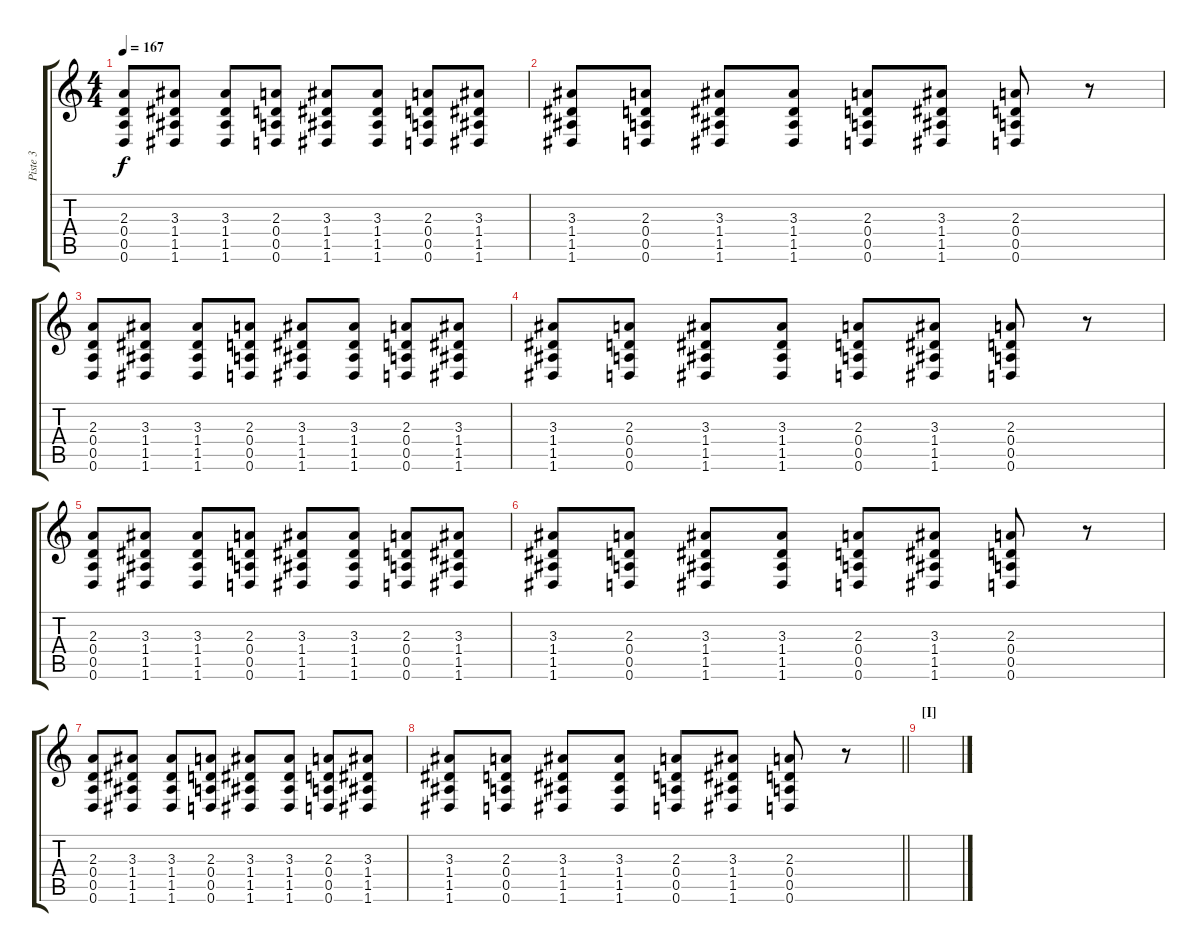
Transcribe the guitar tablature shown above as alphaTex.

\track ("Piste 3" "Piste 3") {instrument distortionguitar}
\staff {score tabs}
\tuning (E4 B3 G3 D3 A2 D2) {hide}
\ts (4 4)
\tempo 167
\clef g2
\ks c
(2.3 0.4 0.5 0.6).8{dy f} (3.3 1.4 1.5 1.6).8 (3.3 1.4 1.5 1.6).8 (2.3 0.4 0.5 0.6).8 (3.3 1.4 1.5 1.6).8 (3.3 1.4 1.5 1.6).8 (2.3 0.4 0.5 0.6).8 (3.3 1.4 1.5 1.6).8 |
(3.3 1.4 1.5 1.6).8 (2.3 0.4 0.5 0.6).8 (3.3 1.4 1.5 1.6).8 (3.3 1.4 1.5 1.6).8 (2.3 0.4 0.5 0.6).8 (3.3 1.4 1.5 1.6).8 (2.3 0.4 0.5 0.6).8 r.8 |
(2.3 0.4 0.5 0.6).8 (3.3 1.4 1.5 1.6).8 (3.3 1.4 1.5 1.6).8 (2.3 0.4 0.5 0.6).8 (3.3 1.4 1.5 1.6).8 (3.3 1.4 1.5 1.6).8 (2.3 0.4 0.5 0.6).8 (3.3 1.4 1.5 1.6).8 |
(3.3 1.4 1.5 1.6).8 (2.3 0.4 0.5 0.6).8 (3.3 1.4 1.5 1.6).8 (3.3 1.4 1.5 1.6).8 (2.3 0.4 0.5 0.6).8 (3.3 1.4 1.5 1.6).8 (2.3 0.4 0.5 0.6).8 r.8 |
(2.3 0.4 0.5 0.6).8 (3.3 1.4 1.5 1.6).8 (3.3 1.4 1.5 1.6).8 (2.3 0.4 0.5 0.6).8 (3.3 1.4 1.5 1.6).8 (3.3 1.4 1.5 1.6).8 (2.3 0.4 0.5 0.6).8 (3.3 1.4 1.5 1.6).8 |
(3.3 1.4 1.5 1.6).8 (2.3 0.4 0.5 0.6).8 (3.3 1.4 1.5 1.6).8 (3.3 1.4 1.5 1.6).8 (2.3 0.4 0.5 0.6).8 (3.3 1.4 1.5 1.6).8 (2.3 0.4 0.5 0.6).8 r.8 |
(2.3 0.4 0.5 0.6).8 (3.3 1.4 1.5 1.6).8 (3.3 1.4 1.5 1.6).8 (2.3 0.4 0.5 0.6).8 (3.3 1.4 1.5 1.6).8 (3.3 1.4 1.5 1.6).8 (2.3 0.4 0.5 0.6).8 (3.3 1.4 1.5 1.6).8 |
\barLineRight lightlight
(3.3 1.4 1.5 1.6).8 (2.3 0.4 0.5 0.6).8 (3.3 1.4 1.5 1.6).8 (3.3 1.4 1.5 1.6).8 (2.3 0.4 0.5 0.6).8 (3.3 1.4 1.5 1.6).8 (2.3 0.4 0.5 0.6).8 r.8 |
\section ("" "[I]")
